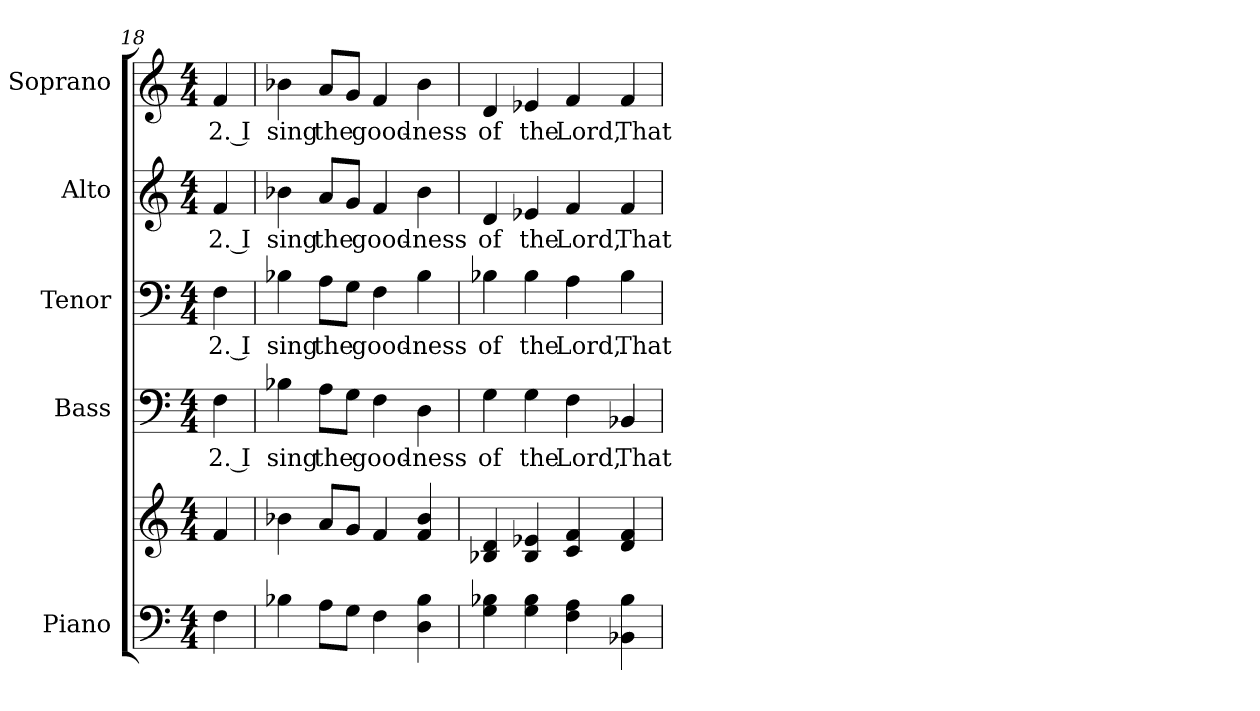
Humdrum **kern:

**kern	**kern	**kern	**text	**kern	**text	**kern	**text	**kern	**text
*part5	*part5	*part4	*part4	*part3	*part3	*part2	*part2	*part1	*part1
*staff6	*staff5	*staff4	*staff4	*staff3	*staff3	*staff2	*staff2	*staff1	*staff1
*I"Piano	*	*I"Bass	*	*I"Tenor	*	*I"Alto	*	*I"Soprano	*
*I'Pno.	*	*I'B.	*	*I'T.	*	*I'A.	*	*I'S.	*
*clefF4	*clefG2	*clefF4	*	*clefF4	*	*clefG2	*	*clefG2	*
*k[]	*k[]	*k[]	*	*k[]	*	*k[]	*	*k[]	*
*C:	*C:	*C:	*	*C:	*	*C:	*	*C:	*
*M4/4	*M4/4	*M4/4	*	*M4/4	*	*M4/4	*	*M4/4	*
=18	=18	=18	=18	=18	=18	=18	=18	=18	=18
!	!	!	!LO:LY:b:color=#000000	!	!	!	!	!	!
!	!	!	!	!	!LO:LY:b:color=#000000	!	!	!	!
!	!	!	!	!	!	!	!LO:LY:b:color=#000000	!	!
!	!	!	!	!	!	!	!	!	!LO:LY:b:color=#000000
4Fi\	4fi/	4Fi\	2. I	4Fi\	2. I	4fi/	2. I	4fi/	2. I
=19	=19	=19	=19	=19	=19	=19	=19	=19	=19
!	!	!	!LO:LY:b:color=#000000	!	!	!	!	!	!
!	!	!	!	!	!LO:LY:b:color=#000000	!	!	!	!
!	!	!	!	!	!	!	!LO:LY:b:color=#000000	!	!
!	!	!	!	!	!	!	!	!	!LO:LY:b:color=#000000
4B-Xi\	4b-Xi\	4B-Xi\	sing	4B-Xi\	sing	4b-Xi\	sing	4b-Xi\	sing
!	!	!	!LO:LY:b:color=#000000	!	!	!	!	!	!
!	!	!	!	!	!LO:LY:b:color=#000000	!	!	!	!
!	!	!	!	!	!	!	!LO:LY:b:color=#000000	!	!
!	!	!	!	!	!	!	!	!	!LO:LY:b:color=#000000
8Ai\L	8ai/L	8Ai\L	the	8Ai\L	the	8ai/L	the	8ai/L	the
8Gi\J	8gi/J	8Gi\J	.	8Gi\J	.	8gi/J	.	8gi/J	.
!	!	!	!LO:LY:b:color=#000000	!	!	!	!	!	!
!	!	!	!	!	!LO:LY:b:color=#000000	!	!	!	!
!	!	!	!	!	!	!	!LO:LY:b:color=#000000	!	!
!	!	!	!	!	!	!	!	!	!LO:LY:b:color=#000000
4Fi\	4fi/	4Fi\	good-	4Fi\	good-	4fi/	good-	4fi/	good-
!	!	!	!LO:LY:b:color=#000000	!	!	!	!	!	!
!	!	!	!	!	!LO:LY:b:color=#000000	!	!	!	!
!	!	!	!	!	!	!	!LO:LY:b:color=#000000	!	!
!	!	!	!	!	!	!	!	!	!LO:LY:b:color=#000000
4Di\ 4B-i	4fi/ 4b-i	4Di\	-ness	4B-i\	-ness	4b-i\	-ness	4b-i\	-ness
=20	=20	=20	=20	=20	=20	=20	=20	=20	=20
!	!	!	!LO:LY:b:color=#000000	!	!	!	!	!	!
!	!	!	!	!	!LO:LY:b:color=#000000	!	!	!	!
!	!	!	!	!	!	!	!LO:LY:b:color=#000000	!	!
!	!	!	!	!	!	!	!	!	!LO:LY:b:color=#000000
4Gi\ 4B-Xi	4B-Xi/ 4di	4Gi\	of	4B-Xi\	of	4di/	of	4di/	of
!	!	!	!LO:LY:b:color=#000000	!	!	!	!	!	!
!	!	!	!	!	!LO:LY:b:color=#000000	!	!	!	!
!	!	!	!	!	!	!	!LO:LY:b:color=#000000	!	!
!	!	!	!	!	!	!	!	!	!LO:LY:b:color=#000000
4Gi\ 4B-i	4B-i/ 4e-Xi	4Gi\	the	4B-i\	the	4e-Xi/	the	4e-Xi/	the
!	!	!	!LO:LY:b:color=#000000	!	!	!	!	!	!
!	!	!	!	!	!LO:LY:b:color=#000000	!	!	!	!
!	!	!	!	!	!	!	!LO:LY:b:color=#000000	!	!
!	!	!	!	!	!	!	!	!	!LO:LY:b:color=#000000
4Fi\ 4Ai	4ci/ 4fi	4Fi\	Lord,	4Ai\	Lord,	4fi/	Lord,	4fi/	Lord,
!	!	!	!LO:LY:b:color=#000000	!	!	!	!	!	!
!	!	!	!	!	!LO:LY:b:color=#000000	!	!	!	!
!	!	!	!	!	!	!	!LO:LY:b:color=#000000	!	!
!	!	!	!	!	!	!	!	!	!LO:LY:b:color=#000000
4BB-Xi\ 4B-i	4di/ 4fi	4BB-Xi/	That	4B-i\	That	4fi/	That	4fi/	That
=	=	=	=	=	=	=	=	=	=
*-	*-	*-	*-	*-	*-	*-	*-	*-	*-
